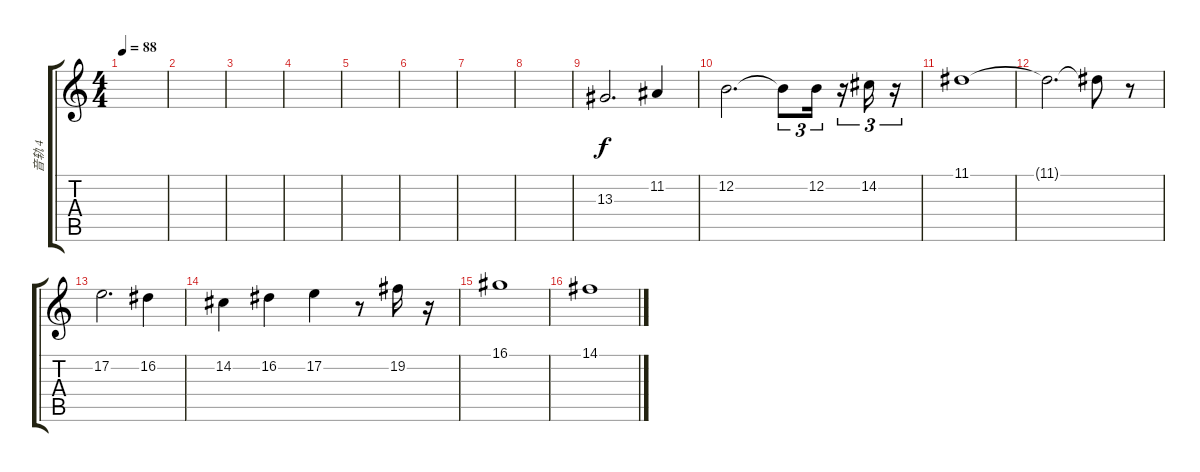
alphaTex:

\track ("音轨 4" "音轨 4") {instrument tuba}
\staff {score tabs}
\tuning (E4 B3 G3 D3 A2 E2) {hide}
\ts (4 4)
\tempo 88
\clef g2
\ks c
|
|
|
|
|
|
|
|
13.3.2{d} 11.2.4 |
12.2.2{d} 12.2{t}.8{tu (3 2)} 12.2.16{tu (3 2)} r.16{tu (3 2)} 14.2.16{tu (3 2)} r.16{tu (3 2)} |
11.1.1 |
11.1{t}.2{d} 11.1{t}.8 r.8 |
17.2.2{d} 16.2.4 |
14.2.4 16.2.4 17.2.4 r.8 19.2.16 r.16 |
16.1.1 |
14.1.1{volume 0}
